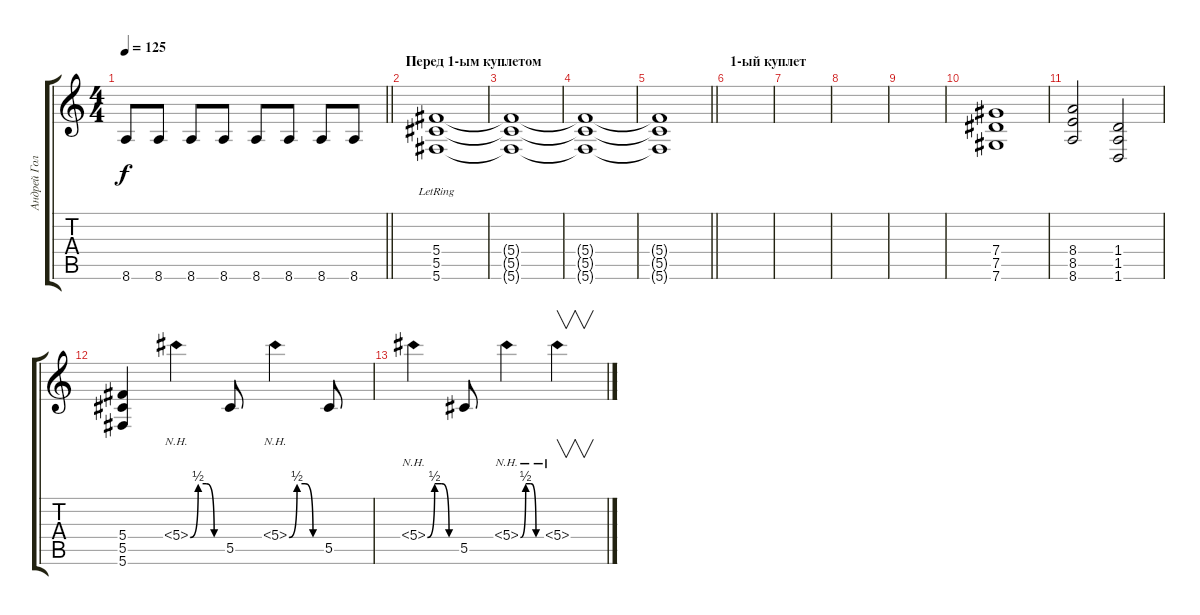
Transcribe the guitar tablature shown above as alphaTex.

\track ("Андрей Голованов-1" "Андрей Гол") {instrument overdrivenguitar}
\staff {score tabs}
\tuning (Eb4 Bb3 Gb3 Db3 Ab2 Db2) {hide}
\ts (4 4)
\tempo 125
\clef g2
\barLineRight lightlight
\ks c
8.6.8{dy f} 8.6.8 8.6.8 8.6.8 8.6.8 8.6.8 8.6.8 8.6.8 |
\section ("" "Перед 1-ым куплетом")
(5.4{lr} 5.5{lr} 5.6{lr}).1 |
(5.4{t} 5.5{t} 5.6{t}).1 |
(5.4{t} 5.5{t} 5.6{t}).1 |
\barLineRight lightlight
(5.4{t} 5.5{t} 5.6{t}).1{volume 16} |
\section ("" "1-ый куплет")
|
|
|
|
(7.4 7.5 7.6).1 |
(8.4 8.5 8.6).2 (1.4 1.5 1.6).2 |
(5.4 5.5 5.6).4 5.4{be (custom 0 0 15 2 30 2 45 0 60 0) nh}.4 5.5.8 5.4{be (custom 0 0 15 2 30 2 45 0 60 0) nh}.4 5.5.8 |
5.4{be (custom 0 0 15 2 30 2 45 0 60 0) nh}.4 5.5.8 5.4{be (custom 0 0 15 2 30 2 45 0 60 0) nh}.4 5.4{nh}.4{v}
